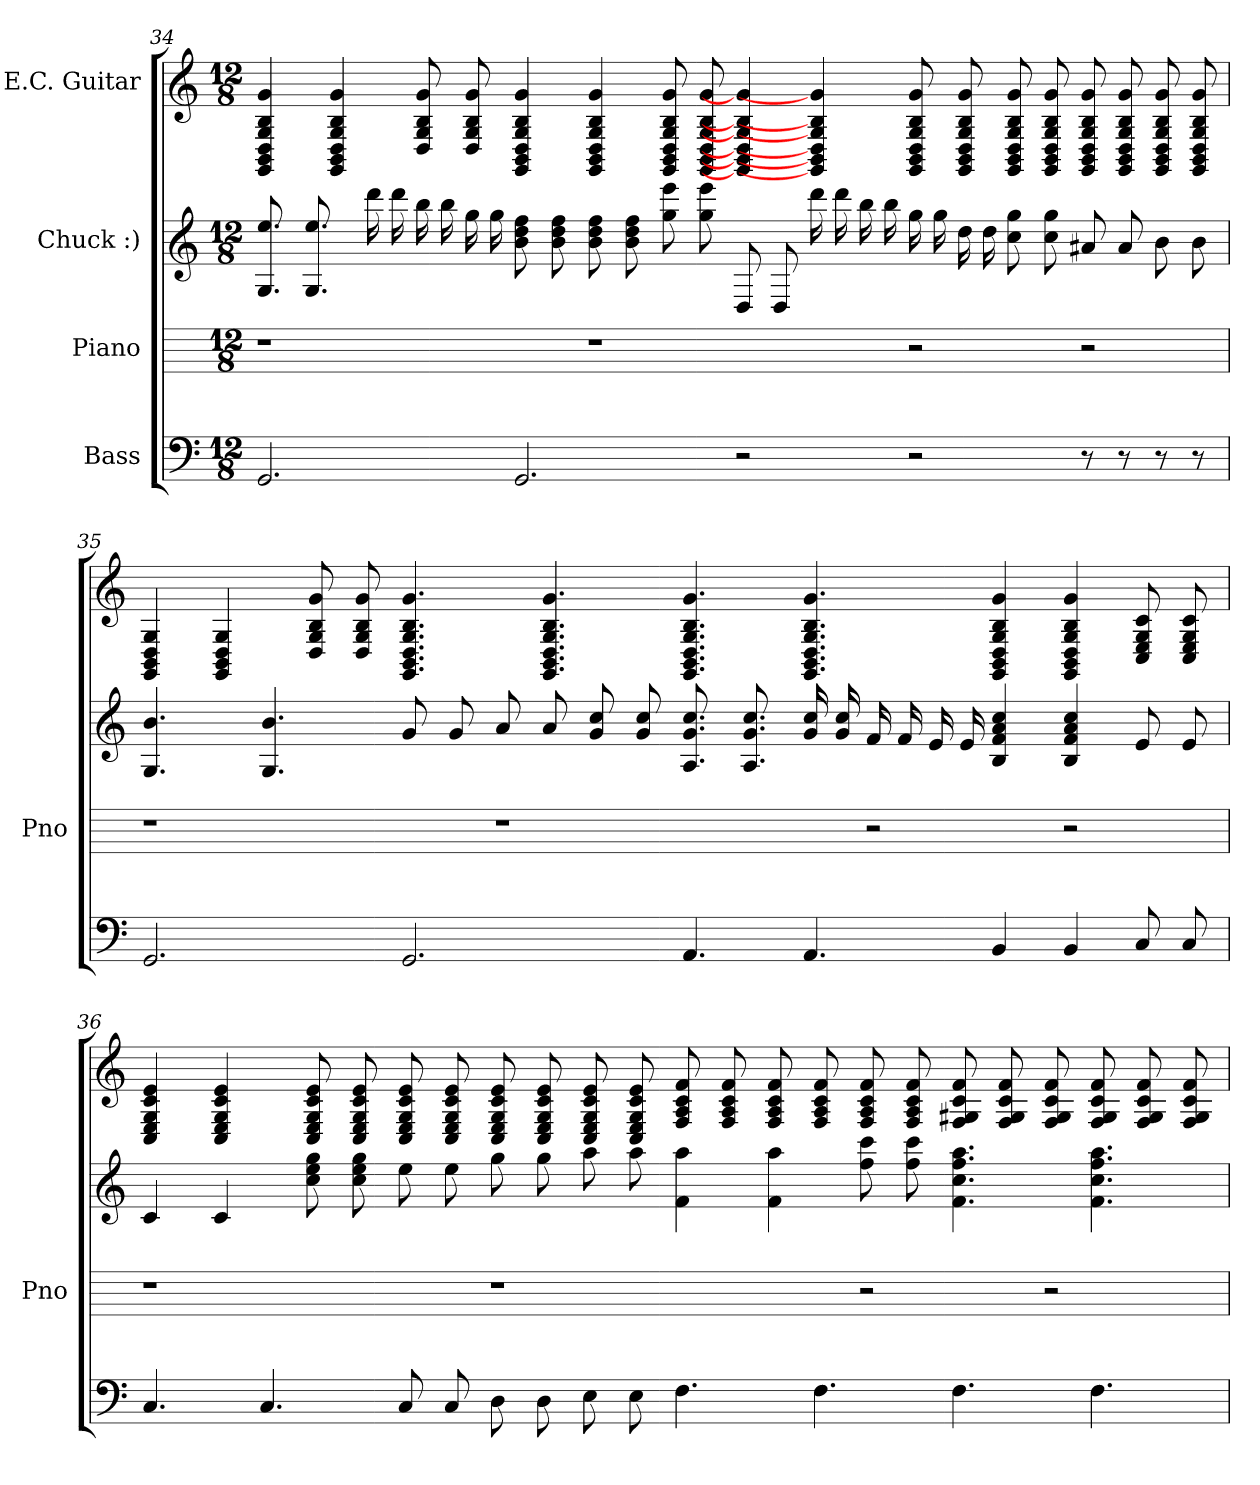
**kern	**kern	**kern	**kern
*part4	*part3	*part2	*part1
*staff4	*staff3	*staff2	*staff1
*I"Bass	*I"Piano	*I"Chuck :)	*I"E.C. Guitar
*	*I'Pno	*	*
*	*	*	*
*k[]	*k[]	*k[]	*k[]
*M12/8	*M12/8	*M12/8	*M12/8
=34	=34	=34	=34
2.GG	1r	8.ee 8.G	4g 4B 4G 4D 4BB 4GG
.	.	8.ee 8.G	.
.	.	.	4g 4B 4G 4D 4BB 4GG
.	.	16ddd	.
.	.	16ddd	.
.	.	16bb	8g 8B 8G 8D
.	.	16bb	.
.	.	16gg	8g 8B 8G 8D
.	.	16gg	.
2.GG	.	8ff 8dd 8b	4g 4B 4G 4D 4BB 4GG
.	.	8ff 8dd 8b	.
.	1r	8ff 8dd 8b	4g 4B 4G 4D 4BB 4GG
.	.	8ff 8dd 8b	.
.	.	8eee 8gg	8g 8B 8G 8D 8BB 8GG
.	.	8eee 8gg	8g 8B 8G 8D 8BB 8GG
2r	.	8D	4g] 4B] 4G] 4D] 4BB] 4GG]
.	.	8D	.
.	.	16ddd	4g] 4B] 4G] 4D] 4BB] 4GG]
.	.	16ddd	.
.	.	16bb	.
.	.	16bb	.
2r	2r	16gg	8g 8B 8G 8D 8BB 8GG
.	.	16gg	.
.	.	16dd	8g 8B 8G 8D 8BB 8GG
.	.	16dd	.
.	.	8gg 8cc	8g 8B 8G 8D 8BB 8GG
.	.	8gg 8cc	8g 8B 8G 8D 8BB 8GG
8r	2r	8a#	8g 8B 8G 8D 8BB 8GG
8r	.	8a#	8g 8B 8G 8D 8BB 8GG
8r	.	8b	8g 8B 8G 8D 8BB 8GG
8r	.	8b	8g 8B 8G 8D 8BB 8GG
=35	=35	=35	=35
2.GG	1r	4.G 4.b	4G 4D 4BB 4GG
.	.	.	4G 4D 4BB 4GG
.	.	4.G 4.b	.
.	.	.	8g 8B 8G 8D
.	.	.	8g 8B 8G 8D
2.GG	.	8g	4.g 4.B 4.G 4.D 4.BB 4.GG
.	.	8g	.
.	1r	8a	.
.	.	8a	4.g 4.B 4.G 4.D 4.BB 4.GG
.	.	8cc 8g	.
.	.	8cc 8g	.
4.AA	.	8.cc 8.g 8.A	4.g 4.B 4.G 4.D 4.BB 4.GG
.	.	8.cc 8.g 8.A	.
4.AA	.	16cc 16g	4.g 4.B 4.G 4.D 4.BB 4.GG
.	.	16cc 16g	.
.	2r	16f	.
.	.	16f	.
.	.	16e	.
.	.	16e	.
4BB	.	4cc 4a 4f 4B	4g 4B 4G 4D 4BB 4GG
4BB	2r	4cc 4a 4f 4B	4g 4B 4G 4D 4BB 4GG
8C	.	8e	8c 8G 8E 8C
8C	.	8e	8c 8G 8E 8C
=36	=36	=36	=36
4.C	1r	4c	4e 4c 4G 4E 4C
.	.	4c	4e 4c 4G 4E 4C
4.C	.	.	.
.	.	8gg 8ee 8cc	8e 8c 8G 8E 8C
.	.	8gg 8ee 8cc	8e 8c 8G 8E 8C
8C	.	8ee	8e 8c 8G 8E 8C
8C	.	8ee	8e 8c 8G 8E 8C
8D	1r	8gg	8e 8c 8G 8E 8C
8D	.	8gg	8e 8c 8G 8E 8C
8E	.	8aa	8e 8c 8G 8E 8C
8E	.	8aa	8e 8c 8G 8E 8C
4.F	.	4aa 4f	8f 8c 8A 8F
.	.	.	8f 8c 8A 8F
.	.	4aa 4f	8f 8c 8A 8F
4.F	.	.	8f 8c 8A 8F
.	2r	8ccc 8ff	8f 8c 8A 8F
.	.	8ccc 8ff	8f 8c 8A 8F
4.F	.	4.aa 4.ff 4.cc 4.f	8f 8c 8G# 8F
.	.	.	8f 8c 8G# 8F
.	2r	.	8f 8c 8G# 8F
4.F	.	4.aa 4.ff 4.cc 4.f	8f 8c 8G# 8F
.	.	.	8f 8c 8G# 8F
.	.	.	8f 8c 8G# 8F
=	=	=	=
*-	*-	*-	*-
